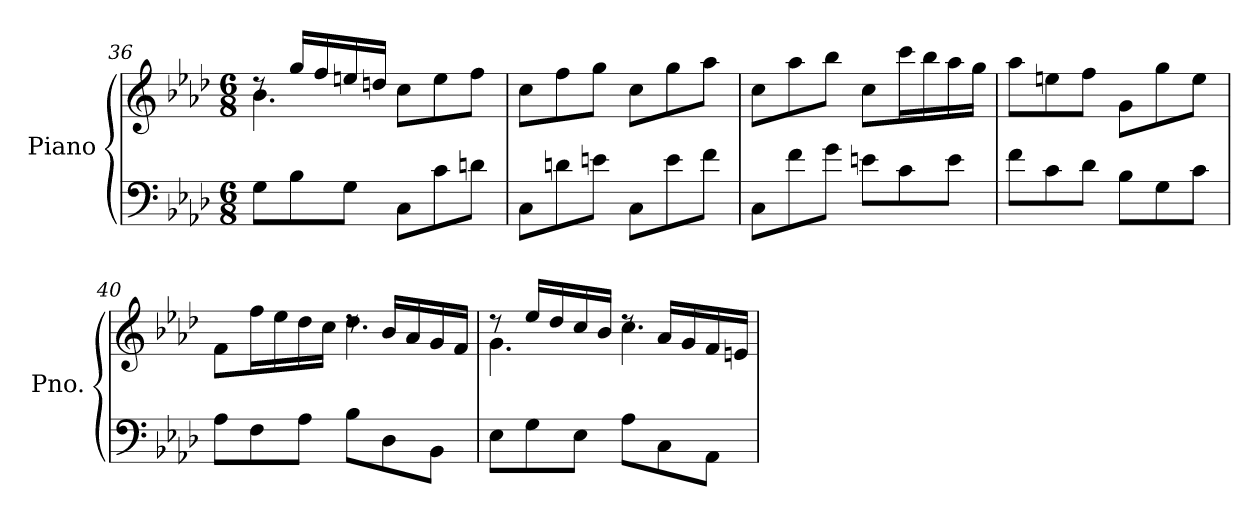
**kern	**kern
*part1	*part1
*staff2	*staff1
*I"Piano	*
*I'Pno.	*
*clefF4	*clefG2
*k[b-e-a-d-]	*k[b-e-a-d-]
*M6/8	*M6/8
=36	=36
*	*^
8G\L	8rdd	4.b-\
8B-\	16gg/LL	.
.	16ff/	.
8G\J	16een/	.
.	16ddn/JJ	.
8C\L	8cc\L	4.ryy
8c\	8ee\	.
8dn\J	8ff\J	.
*	*v	*v
!!LO:LB:g=z
=37	=37
8C\L	8cc\L
8dn\	8ff\
8en\J	8gg\J
8C\L	8cc\L
8e\	8gg\
8f\J	8aa-\J
=38	=38
8C\L	8cc\L
8f\	8aa-\
8g\J	8bb-\J
8en\L	8cc\L
8c\	16ccc\L
.	16bb-\
8e\J	16aa-\
.	16gg\JJ
=39	=39
8f\L	8aa-\L
8c\	8een\
8d-\J	8ff\J
8B-\L	8g\L
8G\	8gg\
8c\J	8ee\J
=40	=40
*	*^
8A-\L	8f\L	4.ryy
8F\	16ff\L	.
.	16ee-\	.
8A-\J	16dd-\	.
.	16cc\JJ	.
8B-\L	8rdd	4.dd-\
8D-\	16b-/LL	.
.	16a-/	.
8BB-\J	16g/	.
.	16f/JJ	.
!!LO:LB:g=z	!!
=41	=41	=41
8E-\L	8rdd	4.g\
8G\	16ee-/LL	.
.	16dd-/	.
8E-\J	16cc/	.
.	16b-/JJ	.
8A-\L	8rdd	4.cc\
8C\	16a-/LL	.
.	16g/	.
8AA-\J	16f/	.
.	16en/JJ	.
*	*v	*v
=	=
*-	*-
